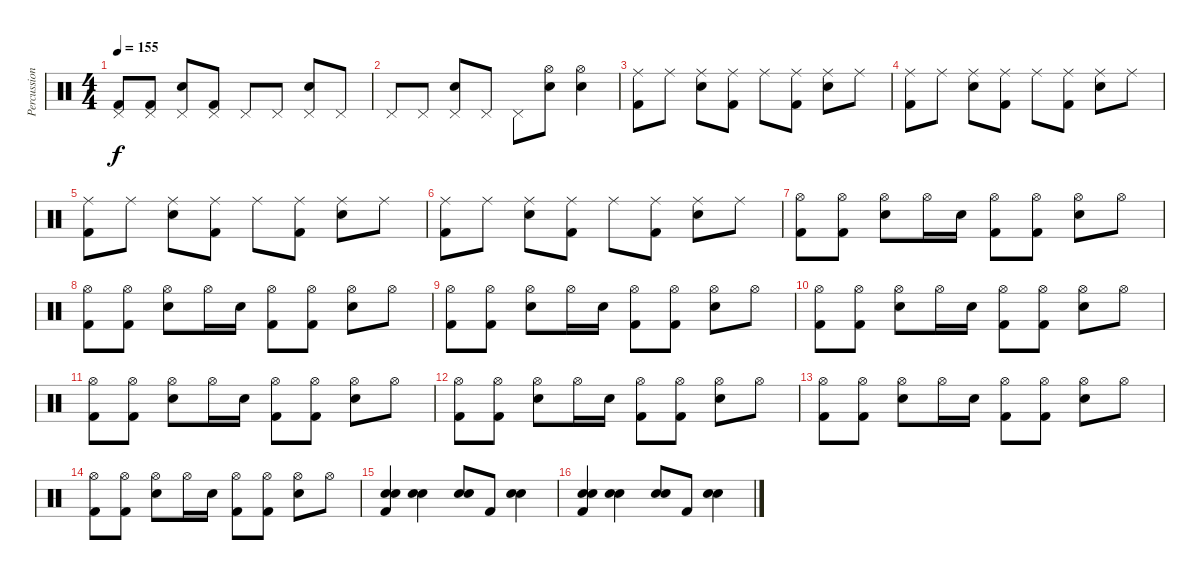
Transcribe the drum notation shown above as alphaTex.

\track ("Percussion" "Percussion") {instrument percussion}
\staff {score}
\articulation defaults
\ts (4 4)
\tempo 155
\clef neutral
\ks c
("Pedal Hi-Hat (hit)" "Kick (hit) 2").8{dy f} ("Pedal Hi-Hat (hit)" "Kick (hit) 2").8 ("Pedal Hi-Hat (hit)" "Electric Snare (hit)").8 ("Pedal Hi-Hat (hit)" "Kick (hit) 2").8 "Pedal Hi-Hat (hit)".8 "Pedal Hi-Hat (hit)".8 ("Pedal Hi-Hat (hit)" "Electric Snare (hit)").8 "Pedal Hi-Hat (hit)".8 |
"Pedal Hi-Hat (hit)".8 "Pedal Hi-Hat (hit)".8 ("Pedal Hi-Hat (hit)" "Electric Snare (hit)").8 "Pedal Hi-Hat (hit)".8 "Pedal Hi-Hat (hit)".8 ("Hi-Hat (open)" "Electric Snare (hit)").8 ("Hi-Hat (open)" "Electric Snare (hit)").4 |
("Ride (middle)" "Kick (hit) 2").8 "Ride (middle)".8 ("Ride (middle)" "Electric Snare (hit)").8 ("Ride (middle)" "Kick (hit) 2").8 "Ride (middle)".8 ("Ride (middle)" "Kick (hit) 2").8 ("Ride (middle)" "Electric Snare (hit)").8 "Ride (middle)".8 |
("Ride (middle)" "Kick (hit) 2").8 "Ride (middle)".8 ("Ride (middle)" "Electric Snare (hit)").8 ("Ride (middle)" "Kick (hit) 2").8 "Ride (middle)".8 ("Ride (middle)" "Kick (hit) 2").8 ("Ride (middle)" "Electric Snare (hit)").8 "Ride (middle)".8 |
("Ride (middle)" "Kick (hit) 2").8 "Ride (middle)".8 ("Ride (middle)" "Electric Snare (hit)").8 ("Ride (middle)" "Kick (hit) 2").8 "Ride (middle)".8 ("Ride (middle)" "Kick (hit) 2").8 ("Ride (middle)" "Electric Snare (hit)").8 "Ride (middle)".8 |
("Ride (middle)" "Kick (hit) 2").8 "Ride (middle)".8 ("Ride (middle)" "Electric Snare (hit)").8 ("Ride (middle)" "Kick (hit) 2").8 "Ride (middle)".8 ("Ride (middle)" "Kick (hit) 2").8 ("Ride (middle)" "Electric Snare (hit)").8 "Ride (middle)".8 |
("Hi-Hat (open)" "Kick (hit) 2").8 ("Hi-Hat (open)" "Kick (hit) 2").8 ("Hi-Hat (open)" "Electric Snare (hit)").8 "Hi-Hat (open)".16 "Electric Snare (hit)".16 ("Hi-Hat (open)" "Kick (hit) 2").8 ("Hi-Hat (open)" "Kick (hit) 2").8 ("Hi-Hat (open)" "Electric Snare (hit)").8 "Hi-Hat (open)".8 |
("Hi-Hat (open)" "Kick (hit) 2").8 ("Hi-Hat (open)" "Kick (hit) 2").8 ("Hi-Hat (open)" "Electric Snare (hit)").8 "Hi-Hat (open)".16 "Electric Snare (hit)".16 ("Hi-Hat (open)" "Kick (hit) 2").8 ("Hi-Hat (open)" "Kick (hit) 2").8 ("Hi-Hat (open)" "Electric Snare (hit)").8 "Hi-Hat (open)".8 |
("Hi-Hat (open)" "Kick (hit) 2").8 ("Hi-Hat (open)" "Kick (hit) 2").8 ("Hi-Hat (open)" "Electric Snare (hit)").8 "Hi-Hat (open)".16 "Electric Snare (hit)".16 ("Hi-Hat (open)" "Kick (hit) 2").8 ("Hi-Hat (open)" "Kick (hit) 2").8 ("Hi-Hat (open)" "Electric Snare (hit)").8 "Hi-Hat (open)".8 |
("Hi-Hat (open)" "Kick (hit) 2").8 ("Hi-Hat (open)" "Kick (hit) 2").8 ("Hi-Hat (open)" "Electric Snare (hit)").8 "Hi-Hat (open)".16 "Electric Snare (hit)".16 ("Hi-Hat (open)" "Kick (hit) 2").8 ("Hi-Hat (open)" "Kick (hit) 2").8 ("Hi-Hat (open)" "Electric Snare (hit)").8 "Hi-Hat (open)".8 |
("Hi-Hat (open)" "Kick (hit) 2").8 ("Hi-Hat (open)" "Kick (hit) 2").8 ("Hi-Hat (open)" "Electric Snare (hit)").8 "Hi-Hat (open)".16 "Electric Snare (hit)".16 ("Hi-Hat (open)" "Kick (hit) 2").8 ("Hi-Hat (open)" "Kick (hit) 2").8 ("Hi-Hat (open)" "Electric Snare (hit)").8 "Hi-Hat (open)".8 |
("Hi-Hat (open)" "Kick (hit) 2").8 ("Hi-Hat (open)" "Kick (hit) 2").8 ("Hi-Hat (open)" "Electric Snare (hit)").8 "Hi-Hat (open)".16 "Electric Snare (hit)".16 ("Hi-Hat (open)" "Kick (hit) 2").8 ("Hi-Hat (open)" "Kick (hit) 2").8 ("Hi-Hat (open)" "Electric Snare (hit)").8 "Hi-Hat (open)".8 |
("Hi-Hat (open)" "Kick (hit) 2").8 ("Hi-Hat (open)" "Kick (hit) 2").8 ("Hi-Hat (open)" "Electric Snare (hit)").8 "Hi-Hat (open)".16 "Electric Snare (hit)".16 ("Hi-Hat (open)" "Kick (hit) 2").8 ("Hi-Hat (open)" "Kick (hit) 2").8 ("Hi-Hat (open)" "Electric Snare (hit)").8 "Hi-Hat (open)".8 |
("Hi-Hat (open)" "Kick (hit) 2").8 ("Hi-Hat (open)" "Kick (hit) 2").8 ("Hi-Hat (open)" "Electric Snare (hit)").8 "Hi-Hat (open)".16 "Electric Snare (hit)".16 ("Hi-Hat (open)" "Kick (hit) 2").8 ("Hi-Hat (open)" "Kick (hit) 2").8 ("Hi-Hat (open)" "Electric Snare (hit)").8 "Hi-Hat (open)".8 |
("Electric Snare (hit)" "Electric Snare (hit)" "Kick (hit) 2").4 ("Electric Snare (hit)" "Electric Snare (hit)").4 ("Electric Snare (hit)" "Electric Snare (hit)").8 "Kick (hit) 2".8 ("Electric Snare (hit)" "Electric Snare (hit)").4 |
("Electric Snare (hit)" "Electric Snare (hit)" "Kick (hit) 2").4 ("Electric Snare (hit)" "Electric Snare (hit)").4 ("Electric Snare (hit)" "Electric Snare (hit)").8 "Kick (hit) 2".8 ("Electric Snare (hit)" "Electric Snare (hit)").4
